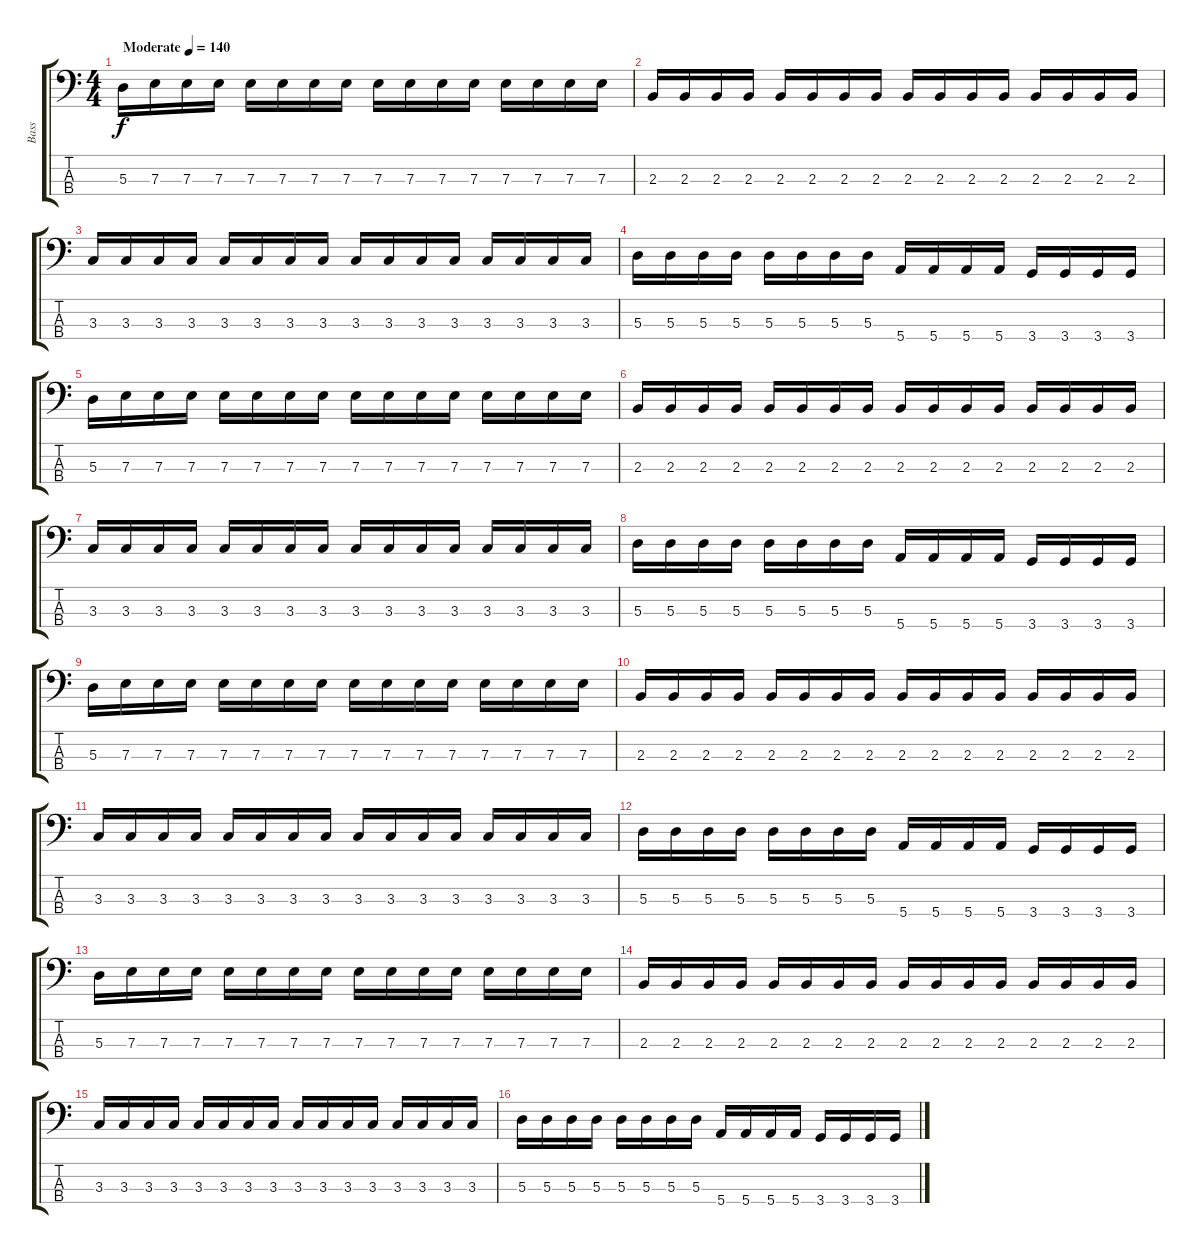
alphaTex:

\track ("Bass" "Bass") {instrument electricbassfinger}
\staff {score tabs}
\tuning (G2 D2 A1 E1) {hide}
\ts (4 4)
\tempo (140 "Moderate")
\clef f4
\ks c
5.3.16{dy f instrument electricbassfinger} 7.3.16 7.3.16 7.3.16 7.3.16 7.3.16 7.3.16 7.3.16 7.3.16 7.3.16 7.3.16 7.3.16 7.3.16 7.3.16 7.3.16 7.3.16 |
2.3.16 2.3.16 2.3.16 2.3.16 2.3.16 2.3.16 2.3.16 2.3.16 2.3.16 2.3.16 2.3.16 2.3.16 2.3.16 2.3.16 2.3.16 2.3.16 |
3.3.16 3.3.16 3.3.16 3.3.16 3.3.16 3.3.16 3.3.16 3.3.16 3.3.16 3.3.16 3.3.16 3.3.16 3.3.16 3.3.16 3.3.16 3.3.16 |
5.3.16 5.3.16 5.3.16 5.3.16 5.3.16 5.3.16 5.3.16 5.3.16 5.4.16 5.4.16 5.4.16 5.4.16 3.4.16 3.4.16 3.4.16 3.4.16 |
5.3.16 7.3.16 7.3.16 7.3.16 7.3.16 7.3.16 7.3.16 7.3.16 7.3.16 7.3.16 7.3.16 7.3.16 7.3.16 7.3.16 7.3.16 7.3.16 |
2.3.16 2.3.16 2.3.16 2.3.16 2.3.16 2.3.16 2.3.16 2.3.16 2.3.16 2.3.16 2.3.16 2.3.16 2.3.16 2.3.16 2.3.16 2.3.16 |
3.3.16 3.3.16 3.3.16 3.3.16 3.3.16 3.3.16 3.3.16 3.3.16 3.3.16 3.3.16 3.3.16 3.3.16 3.3.16 3.3.16 3.3.16 3.3.16 |
5.3.16 5.3.16 5.3.16 5.3.16 5.3.16 5.3.16 5.3.16 5.3.16 5.4.16 5.4.16 5.4.16 5.4.16 3.4.16 3.4.16 3.4.16 3.4.16 |
5.3.16 7.3.16 7.3.16 7.3.16 7.3.16 7.3.16 7.3.16 7.3.16 7.3.16 7.3.16 7.3.16 7.3.16 7.3.16 7.3.16 7.3.16 7.3.16 |
2.3.16 2.3.16 2.3.16 2.3.16 2.3.16 2.3.16 2.3.16 2.3.16 2.3.16 2.3.16 2.3.16 2.3.16 2.3.16 2.3.16 2.3.16 2.3.16 |
3.3.16 3.3.16 3.3.16 3.3.16 3.3.16 3.3.16 3.3.16 3.3.16 3.3.16 3.3.16 3.3.16 3.3.16 3.3.16 3.3.16 3.3.16 3.3.16 |
5.3.16 5.3.16 5.3.16 5.3.16 5.3.16 5.3.16 5.3.16 5.3.16 5.4.16 5.4.16 5.4.16 5.4.16 3.4.16 3.4.16 3.4.16 3.4.16 |
5.3.16 7.3.16 7.3.16 7.3.16 7.3.16 7.3.16 7.3.16 7.3.16 7.3.16 7.3.16 7.3.16 7.3.16 7.3.16 7.3.16 7.3.16 7.3.16 |
2.3.16 2.3.16 2.3.16 2.3.16 2.3.16 2.3.16 2.3.16 2.3.16 2.3.16 2.3.16 2.3.16 2.3.16 2.3.16 2.3.16 2.3.16 2.3.16 |
3.3.16 3.3.16 3.3.16 3.3.16 3.3.16 3.3.16 3.3.16 3.3.16 3.3.16 3.3.16 3.3.16 3.3.16 3.3.16 3.3.16 3.3.16 3.3.16 |
5.3.16 5.3.16 5.3.16 5.3.16 5.3.16 5.3.16 5.3.16 5.3.16 5.4.16 5.4.16 5.4.16 5.4.16 3.4.16 3.4.16 3.4.16 3.4.16
